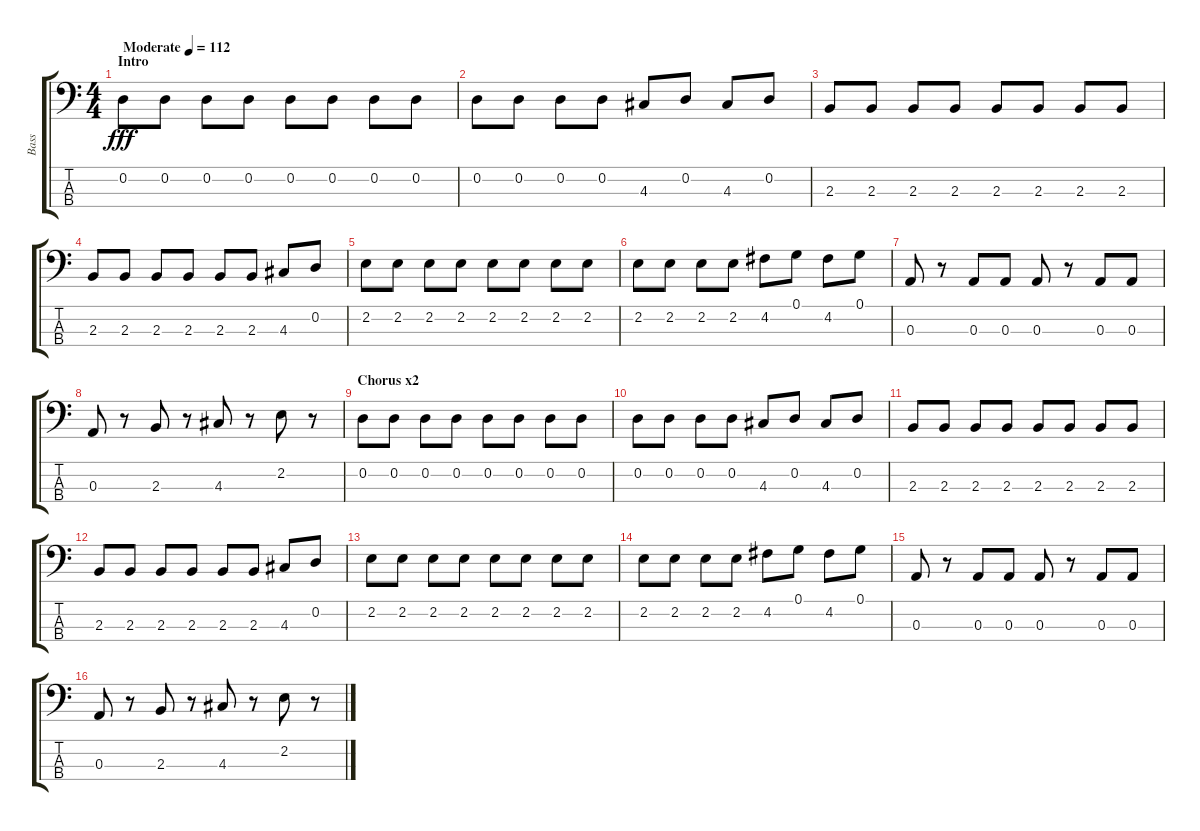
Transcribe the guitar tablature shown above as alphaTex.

\track ("Bass" "Bass") {instrument electricbassfinger}
\staff {score tabs}
\tuning (G2 D2 A1 E1) {hide}
\ts (4 4)
\section ("" "Intro")
\tempo (112 "Moderate")
\clef f4
\ks c
0.2.8{dy fff instrument electricbassfinger} 0.2.8 0.2.8 0.2.8 0.2.8 0.2.8 0.2.8 0.2.8 |
0.2.8 0.2.8 0.2.8 0.2.8 4.3.8 0.2.8 4.3.8 0.2.8 |
2.3.8 2.3.8 2.3.8 2.3.8 2.3.8 2.3.8 2.3.8 2.3.8 |
2.3.8 2.3.8 2.3.8 2.3.8 2.3.8 2.3.8 4.3.8 0.2.8 |
2.2.8 2.2.8 2.2.8 2.2.8 2.2.8 2.2.8 2.2.8 2.2.8 |
2.2.8 2.2.8 2.2.8 2.2.8 4.2.8 0.1.8 4.2.8 0.1.8 |
0.3.8 r.8 0.3.8 0.3.8 0.3.8 r.8 0.3.8 0.3.8 |
0.3.8 r.8 2.3.8 r.8 4.3.8 r.8 2.2.8 r.8 |
\section ("" "Chorus x2")
0.2.8 0.2.8 0.2.8 0.2.8 0.2.8 0.2.8 0.2.8 0.2.8 |
0.2.8 0.2.8 0.2.8 0.2.8 4.3.8 0.2.8 4.3.8 0.2.8 |
2.3.8 2.3.8 2.3.8 2.3.8 2.3.8 2.3.8 2.3.8 2.3.8 |
2.3.8 2.3.8 2.3.8 2.3.8 2.3.8 2.3.8 4.3.8 0.2.8 |
2.2.8 2.2.8 2.2.8 2.2.8 2.2.8 2.2.8 2.2.8 2.2.8 |
2.2.8 2.2.8 2.2.8 2.2.8 4.2.8 0.1.8 4.2.8 0.1.8 |
0.3.8 r.8 0.3.8 0.3.8 0.3.8 r.8 0.3.8 0.3.8 |
0.3.8 r.8 2.3.8 r.8 4.3.8 r.8 2.2.8 r.8
